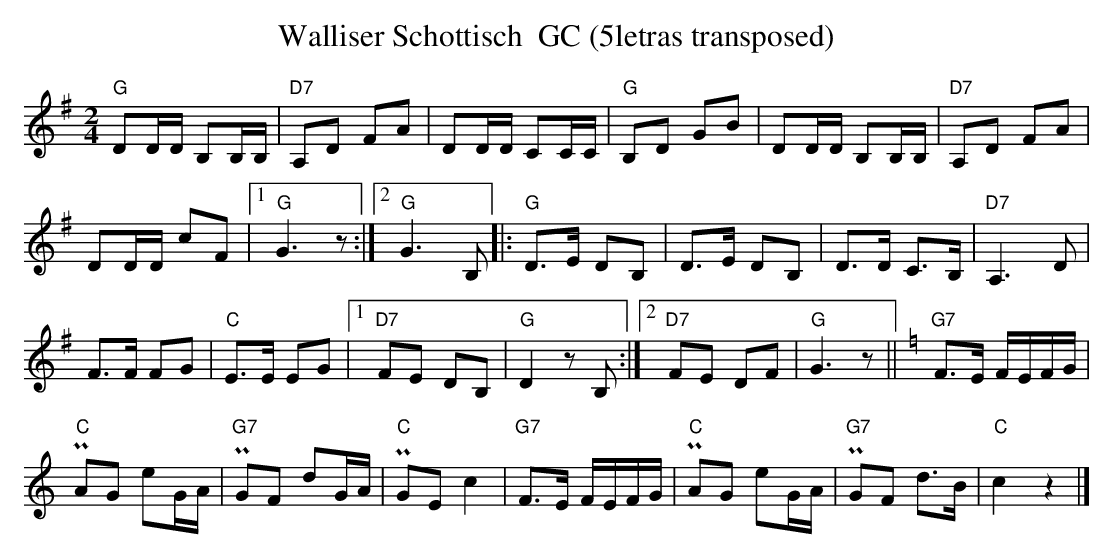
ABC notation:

X:1
T:Walliser Schottisch  GC (5letras transposed)
M:2/4
L:1/8
K:G transpose=3 %%MIDI gchordon
"G"DD/2D/2 B,B,/2B,/2 | "D7"A,D FA | DD/2D/2 CC/2C/2 | "G"B,D GB | DD/2D/2 B,B,/2B,/2 | "D7"A,D FA |
DD/2D/2 cF |1 "G"G3z :|2 "G"G3B, |: "G"D>E DB, | D>E DB, | D>D C>B, | "D7"A,3D |
F>F FG | "C"E>E EG |1 "D7"FE DB, | "G"D2zB, :|2 "D7"FE DF | "G"G3z || [K:C] "G7"F>E F/2E/2F/2G/2 |
P"C"AG eG/2A/2 | P"G7"GF dG/2A/2 | P"C"GEc2 | "G7"F>E F/2E/2F/2G/2 | P"C"AG eG/2A/2 | P"G7"GF d>B | "C"c2z2 |]
